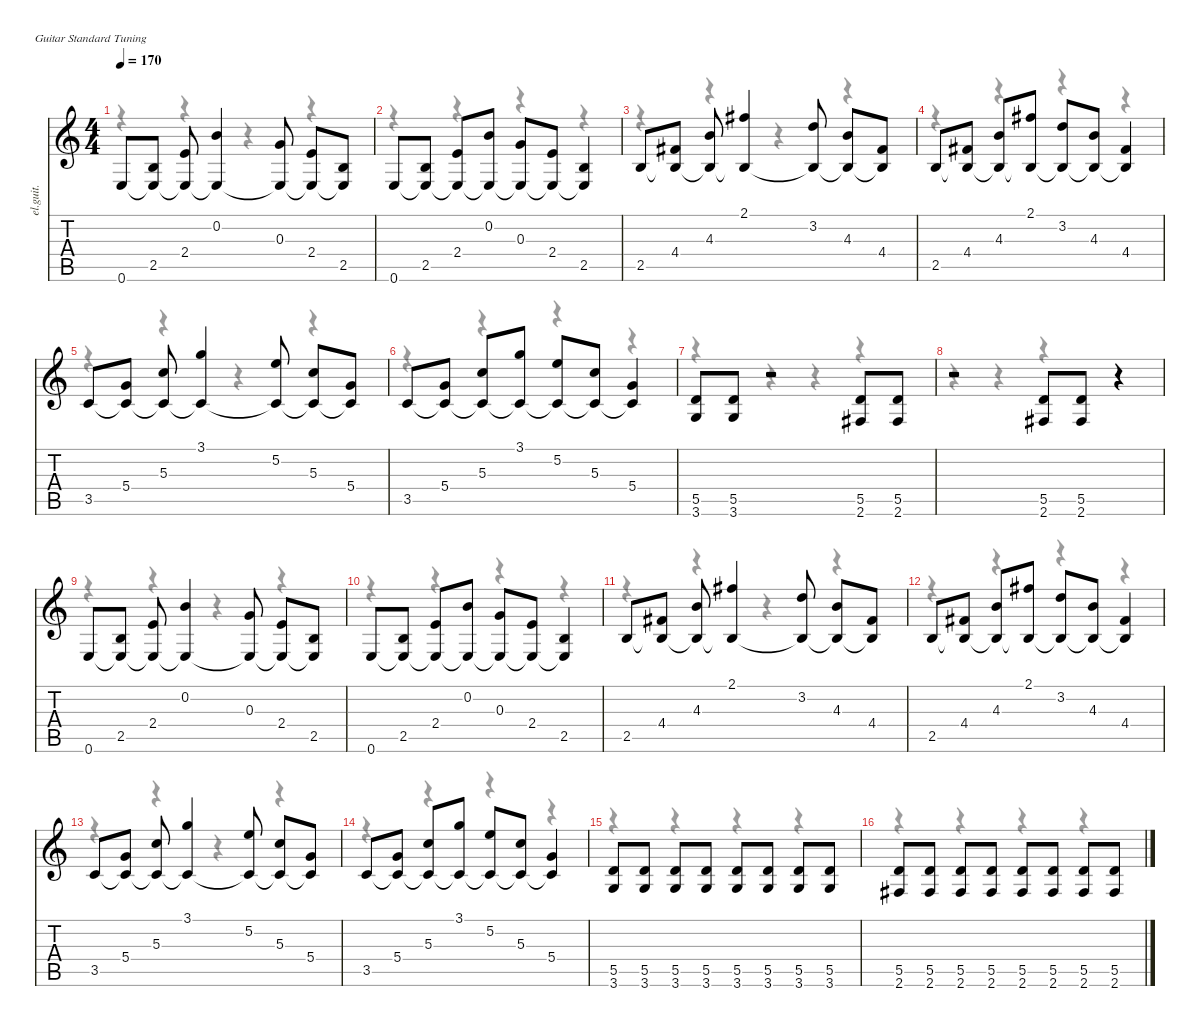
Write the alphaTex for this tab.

\defaultSystemsLayout 4
\hideDynamics
\bracketExtendMode nobrackets
\otherSystemsTrackNameOrientation horizontal
\track ("Gtr Clean" "el.guit.") {instrument electricguitarclean}
\staff {score tabs}
\tuning (E4 B3 G3 D3 A2 E2)
\voice
\ts (4 4)
\tempo 170
\clef g2
\ks c
0.6.8{dy f beam Up} (2.5 0.6{t}).8{beam Up} (2.4 0.6{t}).8{beam Up} (0.2 0.6{t}).4{beam Up} (0.3 0.6{t}).8{beam Up} (2.4 0.6{t}).8{beam Up} (2.5 0.6{t}).8{beam Up} |
0.6.8{beam Up} (2.5 0.6{t}).8{beam Up} (2.4 0.6{t}).8{beam Up} (0.2 0.6{t}).8{beam Up} (0.3 0.6{t}).8{beam Up} (2.4 0.6{t}).8{beam Up} (2.5 0.6{t}).4{beam Up} |
2.5.8{beam Up} (4.4{acc #} 2.5{t}).8{beam Up} (4.3 2.5{t}).8{beam Up} (2.1{acc #} 2.5{t}).4{beam Up} (3.2 2.5{t}).8{beam Up} (4.3 2.5{t}).8{beam Up} (4.4{acc #} 2.5{t}).8{beam Up} |
2.5.8{beam Up} (4.4{acc #} 2.5{t}).8{beam Up} (4.3 2.5{t}).8{beam Up} (2.1{acc #} 2.5{t}).8{beam Up} (3.2 2.5{t}).8{beam Up} (4.3 2.5{t}).8{beam Up} (4.4{acc #} 2.5{t}).4{beam Up} |
3.5.8{beam Up} (5.4 3.5{t}).8{beam Up} (5.3 3.5{t}).8{beam Up} (3.1 3.5{t}).4{beam Up} (5.2 3.5{t}).8{beam Up} (5.3 3.5{t}).8{beam Up} (5.4 3.5{t}).8{beam Up} |
3.5.8{beam Up} (5.4 3.5{t}).8{beam Up} (5.3 3.5{t}).8{beam Up} (3.1 3.5{t}).8{beam Up} (5.2 3.5{t}).8{beam Up} (5.3 3.5{t}).8{beam Up} (5.4 3.5{t}).4{beam Up} |
(5.5 3.6).8{beam Up} (5.5 3.6).8{beam Up} r.2{beam Up} (5.5 2.6{acc #}).8{beam Up} (5.5 2.6{acc #}).8{beam Up} |
r.2{beam Up} (5.5 2.6{acc #}).8{beam Up} (5.5 2.6{acc #}).8{beam Up} r.4{beam Up} |
0.6.8{beam Up} (2.5 0.6{t}).8{beam Up} (2.4 0.6{t}).8{beam Up} (0.2 0.6{t}).4{beam Up} (0.3 0.6{t}).8{beam Up} (2.4 0.6{t}).8{beam Up} (2.5 0.6{t}).8{beam Up} |
0.6.8{beam Up} (2.5 0.6{t}).8{beam Up} (2.4 0.6{t}).8{beam Up} (0.2 0.6{t}).8{beam Up} (0.3 0.6{t}).8{beam Up} (2.4 0.6{t}).8{beam Up} (2.5 0.6{t}).4{beam Up} |
2.5.8{beam Up} (4.4{acc #} 2.5{t}).8{beam Up} (4.3 2.5{t}).8{beam Up} (2.1{acc #} 2.5{t}).4{beam Up} (3.2 2.5{t}).8{beam Up} (4.3 2.5{t}).8{beam Up} (4.4{acc #} 2.5{t}).8{beam Up} |
2.5.8{beam Up} (4.4{acc #} 2.5{t}).8{beam Up} (4.3 2.5{t}).8{beam Up} (2.1{acc #} 2.5{t}).8{beam Up} (3.2 2.5{t}).8{beam Up} (4.3 2.5{t}).8{beam Up} (4.4{acc #} 2.5{t}).4{beam Up} |
3.5.8{beam Up} (5.4 3.5{t}).8{beam Up} (5.3 3.5{t}).8{beam Up} (3.1 3.5{t}).4{beam Up} (5.2 3.5{t}).8{beam Up} (5.3 3.5{t}).8{beam Up} (5.4 3.5{t}).8{beam Up} |
3.5.8{beam Up} (5.4 3.5{t}).8{beam Up} (5.3 3.5{t}).8{beam Up} (3.1 3.5{t}).8{beam Up} (5.2 3.5{t}).8{beam Up} (5.3 3.5{t}).8{beam Up} (5.4 3.5{t}).4{beam Up} |
(5.5 3.6).8{beam Up} (5.5 3.6).8{beam Up} (5.5 3.6).8{beam Up} (5.5 3.6).8{beam Up} (5.5 3.6).8{beam Up} (5.5 3.6).8{beam Up} (5.5 3.6).8{beam Up} (5.5 3.6).8{beam Up} |
(5.5 2.6{acc #}).8{beam Up} (5.5 2.6{acc #}).8{beam Up} (5.5 2.6{acc #}).8{beam Up} (5.5 2.6{acc #}).8{beam Up} (5.5 2.6{acc #}).8{beam Up} (5.5 2.6{acc #}).8{beam Up} (5.5 2.6{acc #}).8{beam Up} (5.5 2.6{acc #}).8{beam Up}
\voice
\clef g2
\ottava regular
\simile none
\ks c
r.4{dy mf beam Down} r.4{beam Down} r.4{beam Down} r.4{beam Down} |
r.4{beam Down} r.4{beam Down} r.4{beam Down} r.4{beam Down} |
r.4{beam Down} r.4{beam Down} r.4{beam Down} r.4{beam Down} |
r.4{beam Down} r.4{beam Down} r.4{beam Down} r.4{beam Down} |
r.4{beam Down} r.4{beam Down} r.4{beam Down} r.4{beam Down} |
r.4{beam Down} r.4{beam Down} r.4{beam Down} r.4{beam Down} |
r.4{beam Down} r.4{beam Down} r.4{beam Down} r.4{beam Down} |
r.4{beam Down} r.4{beam Down} r.4{beam Down} r.4{beam Down} |
r.4{beam Down} r.4{beam Down} r.4{beam Down} r.4{beam Down} |
r.4{beam Down} r.4{beam Down} r.4{beam Down} r.4{beam Down} |
r.4{beam Down} r.4{beam Down} r.4{beam Down} r.4{beam Down} |
r.4{beam Down} r.4{beam Down} r.4{beam Down} r.4{beam Down} |
r.4{beam Down} r.4{beam Down} r.4{beam Down} r.4{beam Down} |
r.4{beam Down} r.4{beam Down} r.4{beam Down} r.4{beam Down} |
r.4{beam Down} r.4{beam Down} r.4{beam Down} r.4{beam Down} |
r.4{beam Down} r.4{beam Down} r.4{beam Down} r.4{beam Down}
